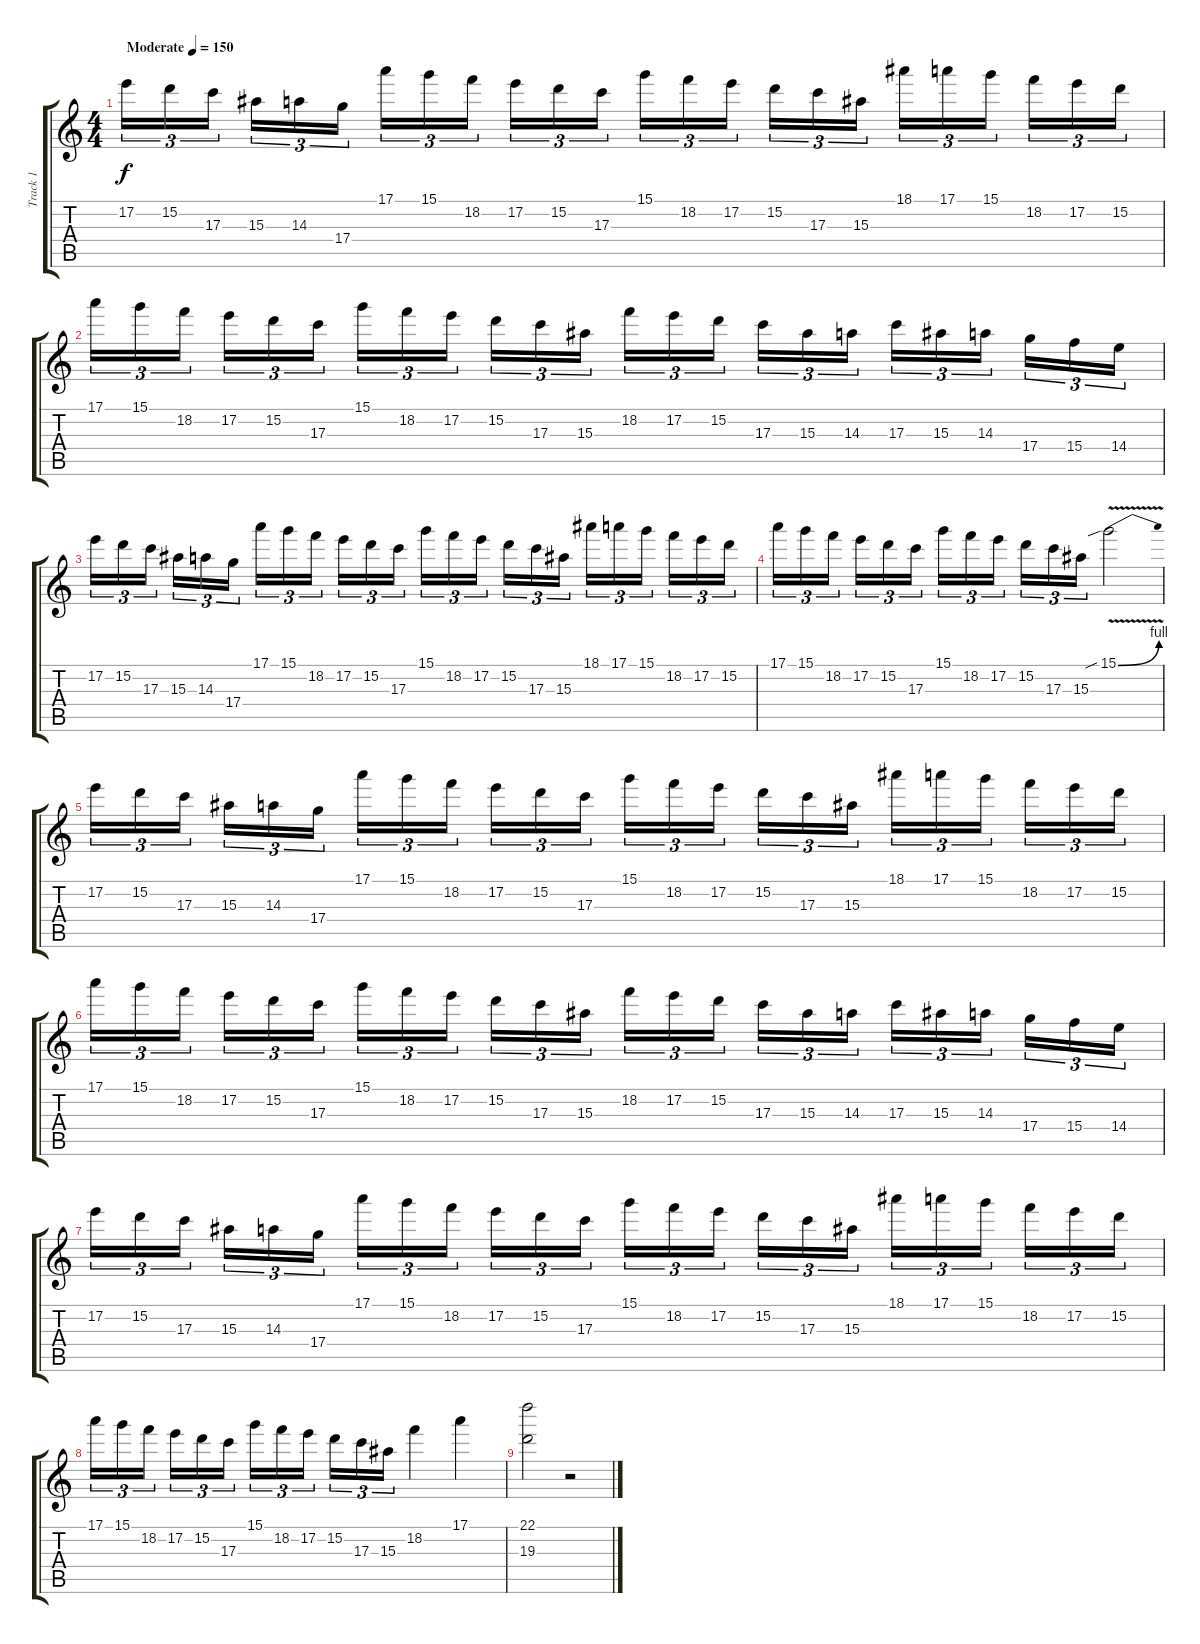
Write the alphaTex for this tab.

\track ("Track 1" "Track 1") {instrument distortionguitar}
\staff {score tabs}
\tuning (E4 B3 G3 D3 A2 E2) {hide}
\ts (4 4)
\tempo (150 "Moderate")
\clef g2
\ks c
17.2.16{tu (3 2) dy f instrument distortionguitar} 15.2.16{tu (3 2)} 17.3.16{tu (3 2) beam splitsecondary} 15.3.16{tu (3 2)} 14.3.16{tu (3 2)} 17.4.16{tu (3 2)} 17.1.16{tu (3 2)} 15.1.16{tu (3 2)} 18.2.16{tu (3 2) beam splitsecondary} 17.2.16{tu (3 2)} 15.2.16{tu (3 2)} 17.3.16{tu (3 2)} 15.1.16{tu (3 2)} 18.2.16{tu (3 2)} 17.2.16{tu (3 2) beam splitsecondary} 15.2.16{tu (3 2)} 17.3.16{tu (3 2)} 15.3.16{tu (3 2)} 18.1.16{tu (3 2)} 17.1.16{tu (3 2)} 15.1.16{tu (3 2) beam splitsecondary} 18.2.16{tu (3 2)} 17.2.16{tu (3 2)} 15.2.16{tu (3 2)} |
17.1.16{tu (3 2)} 15.1.16{tu (3 2)} 18.2.16{tu (3 2) beam splitsecondary} 17.2.16{tu (3 2)} 15.2.16{tu (3 2)} 17.3.16{tu (3 2)} 15.1.16{tu (3 2)} 18.2.16{tu (3 2)} 17.2.16{tu (3 2) beam splitsecondary} 15.2.16{tu (3 2)} 17.3.16{tu (3 2)} 15.3.16{tu (3 2)} 18.2.16{tu (3 2)} 17.2.16{tu (3 2)} 15.2.16{tu (3 2) beam splitsecondary} 17.3.16{tu (3 2)} 15.3.16{tu (3 2)} 14.3.16{tu (3 2)} 17.3.16{tu (3 2)} 15.3.16{tu (3 2)} 14.3.16{tu (3 2) beam splitsecondary} 17.4.16{tu (3 2)} 15.4.16{tu (3 2)} 14.4.16{tu (3 2)} |
17.2.16{tu (3 2)} 15.2.16{tu (3 2)} 17.3.16{tu (3 2) beam splitsecondary} 15.3.16{tu (3 2)} 14.3.16{tu (3 2)} 17.4.16{tu (3 2)} 17.1.16{tu (3 2)} 15.1.16{tu (3 2)} 18.2.16{tu (3 2) beam splitsecondary} 17.2.16{tu (3 2)} 15.2.16{tu (3 2)} 17.3.16{tu (3 2)} 15.1.16{tu (3 2)} 18.2.16{tu (3 2)} 17.2.16{tu (3 2) beam splitsecondary} 15.2.16{tu (3 2)} 17.3.16{tu (3 2)} 15.3.16{tu (3 2)} 18.1.16{tu (3 2)} 17.1.16{tu (3 2)} 15.1.16{tu (3 2) beam splitsecondary} 18.2.16{tu (3 2)} 17.2.16{tu (3 2)} 15.2.16{tu (3 2)} |
17.1.16{tu (3 2)} 15.1.16{tu (3 2)} 18.2.16{tu (3 2) beam splitsecondary} 17.2.16{tu (3 2)} 15.2.16{tu (3 2)} 17.3.16{tu (3 2)} 15.1.16{tu (3 2)} 18.2.16{tu (3 2)} 17.2.16{tu (3 2) beam splitsecondary} 15.2.16{tu (3 2)} 17.3.16{tu (3 2)} 15.3.16{tu (3 2)} 15.1{be (bend 0 0 60 4) v sib}.2 |
17.2.16{tu (3 2)} 15.2.16{tu (3 2)} 17.3.16{tu (3 2) beam splitsecondary} 15.3.16{tu (3 2)} 14.3.16{tu (3 2)} 17.4.16{tu (3 2)} 17.1.16{tu (3 2)} 15.1.16{tu (3 2)} 18.2.16{tu (3 2) beam splitsecondary} 17.2.16{tu (3 2)} 15.2.16{tu (3 2)} 17.3.16{tu (3 2)} 15.1.16{tu (3 2)} 18.2.16{tu (3 2)} 17.2.16{tu (3 2) beam splitsecondary} 15.2.16{tu (3 2)} 17.3.16{tu (3 2)} 15.3.16{tu (3 2)} 18.1.16{tu (3 2)} 17.1.16{tu (3 2)} 15.1.16{tu (3 2) beam splitsecondary} 18.2.16{tu (3 2)} 17.2.16{tu (3 2)} 15.2.16{tu (3 2)} |
17.1.16{tu (3 2)} 15.1.16{tu (3 2)} 18.2.16{tu (3 2) beam splitsecondary} 17.2.16{tu (3 2)} 15.2.16{tu (3 2)} 17.3.16{tu (3 2)} 15.1.16{tu (3 2)} 18.2.16{tu (3 2)} 17.2.16{tu (3 2) beam splitsecondary} 15.2.16{tu (3 2)} 17.3.16{tu (3 2)} 15.3.16{tu (3 2)} 18.2.16{tu (3 2)} 17.2.16{tu (3 2)} 15.2.16{tu (3 2) beam splitsecondary} 17.3.16{tu (3 2)} 15.3.16{tu (3 2)} 14.3.16{tu (3 2)} 17.3.16{tu (3 2)} 15.3.16{tu (3 2)} 14.3.16{tu (3 2) beam splitsecondary} 17.4.16{tu (3 2)} 15.4.16{tu (3 2)} 14.4.16{tu (3 2)} |
17.2.16{tu (3 2)} 15.2.16{tu (3 2)} 17.3.16{tu (3 2) beam splitsecondary} 15.3.16{tu (3 2)} 14.3.16{tu (3 2)} 17.4.16{tu (3 2)} 17.1.16{tu (3 2)} 15.1.16{tu (3 2)} 18.2.16{tu (3 2) beam splitsecondary} 17.2.16{tu (3 2)} 15.2.16{tu (3 2)} 17.3.16{tu (3 2)} 15.1.16{tu (3 2)} 18.2.16{tu (3 2)} 17.2.16{tu (3 2) beam splitsecondary} 15.2.16{tu (3 2)} 17.3.16{tu (3 2)} 15.3.16{tu (3 2)} 18.1.16{tu (3 2)} 17.1.16{tu (3 2)} 15.1.16{tu (3 2) beam splitsecondary} 18.2.16{tu (3 2)} 17.2.16{tu (3 2)} 15.2.16{tu (3 2)} |
17.1.16{tu (3 2)} 15.1.16{tu (3 2)} 18.2.16{tu (3 2) beam splitsecondary} 17.2.16{tu (3 2)} 15.2.16{tu (3 2)} 17.3.16{tu (3 2)} 15.1.16{tu (3 2)} 18.2.16{tu (3 2)} 17.2.16{tu (3 2) beam splitsecondary} 15.2.16{tu (3 2)} 17.3.16{tu (3 2)} 15.3.16{tu (3 2)} 18.2.4 17.1.4 |
(22.1 19.3).2 r.2
